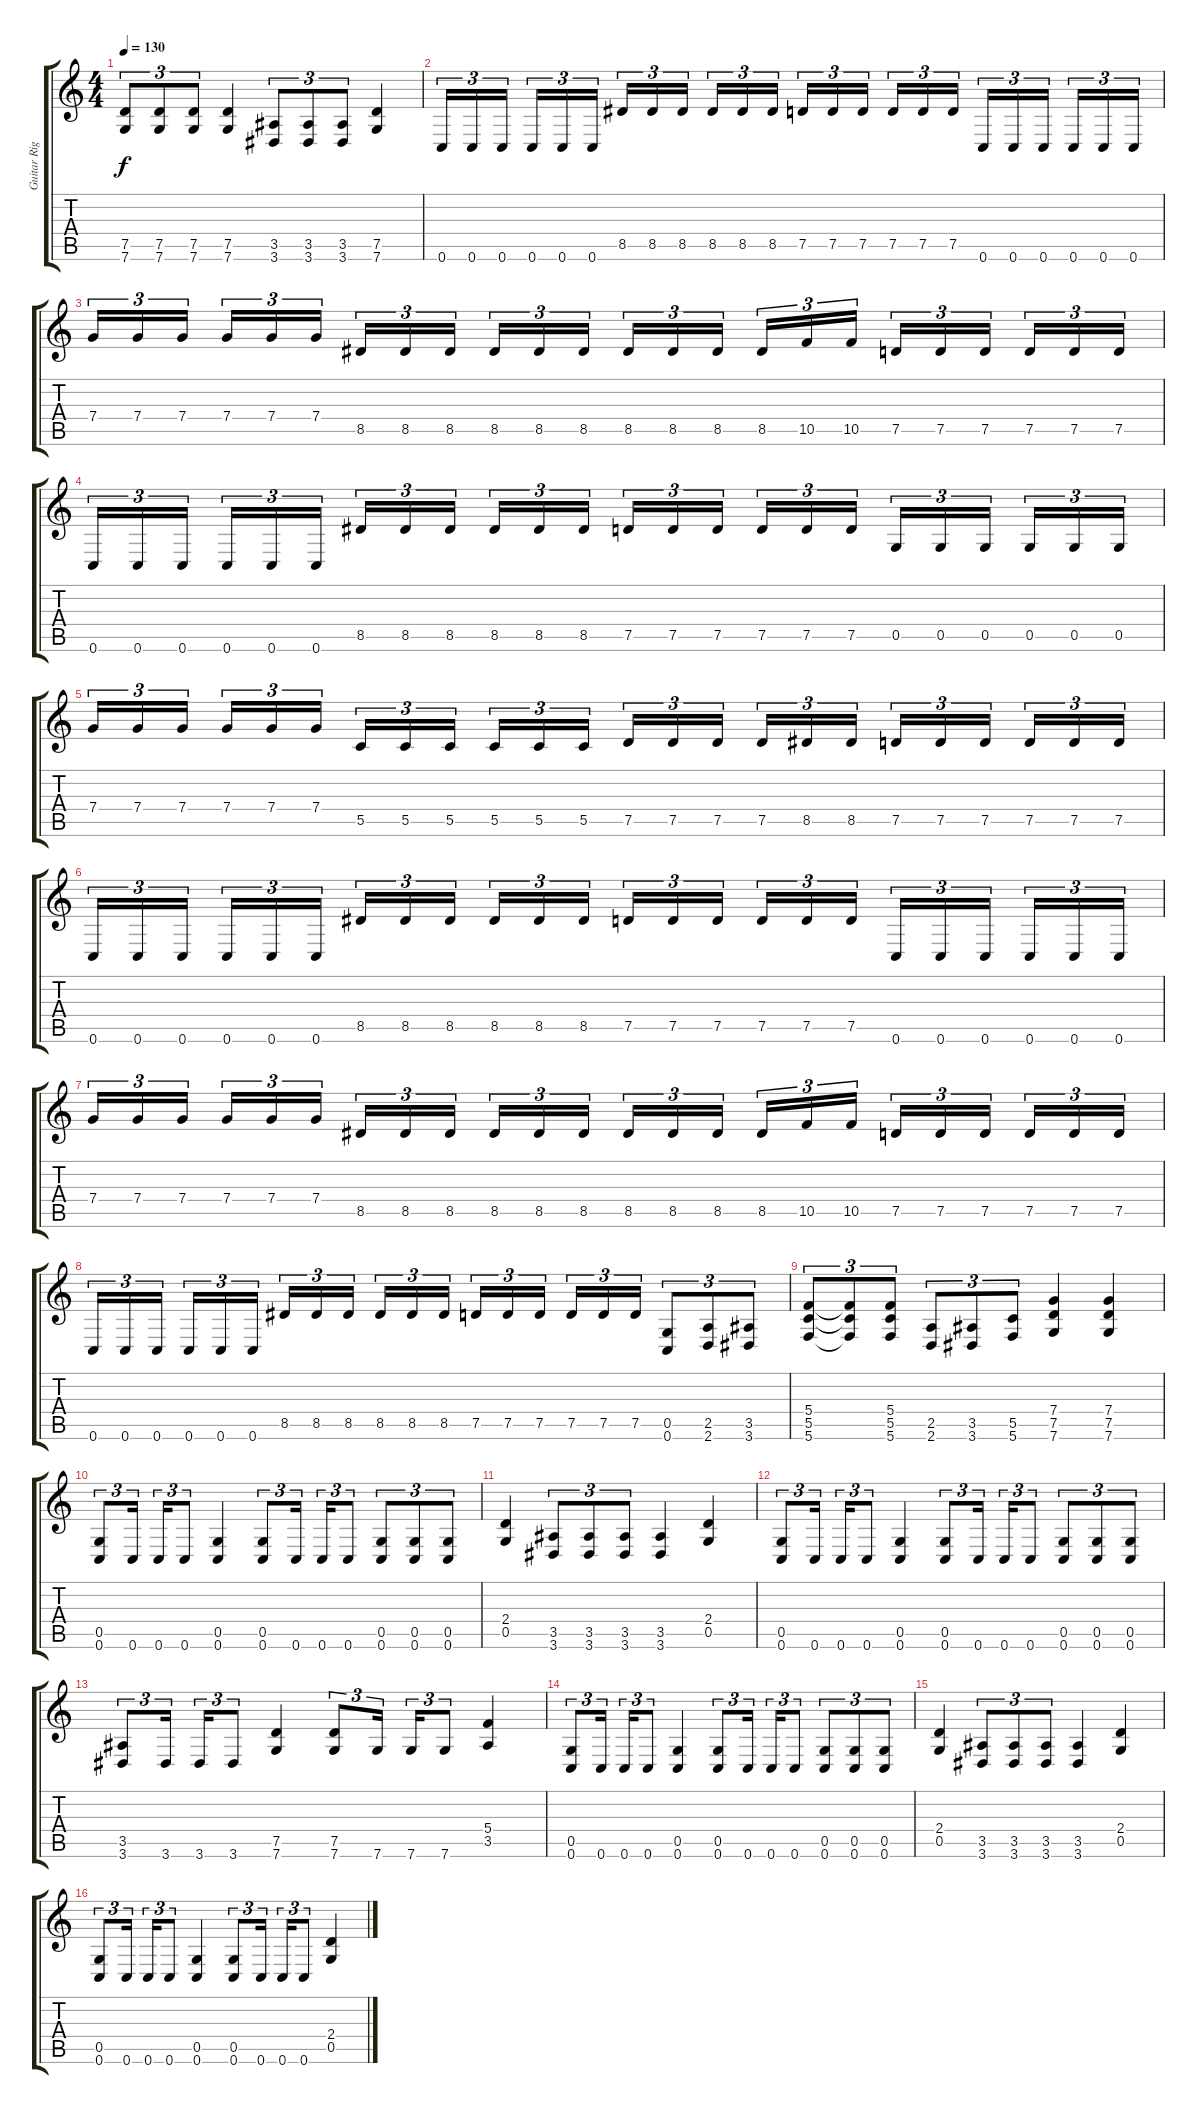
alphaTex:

\track ("Guitar Right" "Guitar Rig") {instrument distortionguitar}
\staff {score tabs}
\tuning (D4 A3 F3 C3 G2 C2) {hide}
\ts (4 4)
\tempo 130
\clef g2
\ks c
(7.5 7.6).8{tu (3 2) dy f} (7.5 7.6).8{tu (3 2)} (7.5 7.6).8{tu (3 2)} (7.5 7.6).4 (3.5 3.6).8{tu (3 2)} (3.5 3.6).8{tu (3 2)} (3.5 3.6).8{tu (3 2)} (7.5 7.6).4 |
0.6.16{tu (3 2)} 0.6.16{tu (3 2)} 0.6.16{tu (3 2)} 0.6.16{tu (3 2)} 0.6.16{tu (3 2)} 0.6.16{tu (3 2)} 8.5.16{tu (3 2)} 8.5.16{tu (3 2)} 8.5.16{tu (3 2)} 8.5.16{tu (3 2)} 8.5.16{tu (3 2)} 8.5.16{tu (3 2)} 7.5.16{tu (3 2)} 7.5.16{tu (3 2)} 7.5.16{tu (3 2)} 7.5.16{tu (3 2)} 7.5.16{tu (3 2)} 7.5.16{tu (3 2)} 0.6.16{tu (3 2)} 0.6.16{tu (3 2)} 0.6.16{tu (3 2)} 0.6.16{tu (3 2)} 0.6.16{tu (3 2)} 0.6.16{tu (3 2)} |
7.4.16{tu (3 2)} 7.4.16{tu (3 2)} 7.4.16{tu (3 2)} 7.4.16{tu (3 2)} 7.4.16{tu (3 2)} 7.4.16{tu (3 2)} 8.5.16{tu (3 2)} 8.5.16{tu (3 2)} 8.5.16{tu (3 2)} 8.5.16{tu (3 2)} 8.5.16{tu (3 2)} 8.5.16{tu (3 2)} 8.5.16{tu (3 2)} 8.5.16{tu (3 2)} 8.5.16{tu (3 2)} 8.5.16{tu (3 2)} 10.5.16{tu (3 2)} 10.5.16{tu (3 2)} 7.5.16{tu (3 2)} 7.5.16{tu (3 2)} 7.5.16{tu (3 2)} 7.5.16{tu (3 2)} 7.5.16{tu (3 2)} 7.5.16{tu (3 2)} |
0.6.16{tu (3 2)} 0.6.16{tu (3 2)} 0.6.16{tu (3 2)} 0.6.16{tu (3 2)} 0.6.16{tu (3 2)} 0.6.16{tu (3 2)} 8.5.16{tu (3 2)} 8.5.16{tu (3 2)} 8.5.16{tu (3 2)} 8.5.16{tu (3 2)} 8.5.16{tu (3 2)} 8.5.16{tu (3 2)} 7.5.16{tu (3 2)} 7.5.16{tu (3 2)} 7.5.16{tu (3 2)} 7.5.16{tu (3 2)} 7.5.16{tu (3 2)} 7.5.16{tu (3 2)} 0.5.16{tu (3 2)} 0.5.16{tu (3 2)} 0.5.16{tu (3 2)} 0.5.16{tu (3 2)} 0.5.16{tu (3 2)} 0.5.16{tu (3 2)} |
7.4.16{tu (3 2)} 7.4.16{tu (3 2)} 7.4.16{tu (3 2)} 7.4.16{tu (3 2)} 7.4.16{tu (3 2)} 7.4.16{tu (3 2)} 5.5.16{tu (3 2)} 5.5.16{tu (3 2)} 5.5.16{tu (3 2)} 5.5.16{tu (3 2)} 5.5.16{tu (3 2)} 5.5.16{tu (3 2)} 7.5.16{tu (3 2)} 7.5.16{tu (3 2)} 7.5.16{tu (3 2)} 7.5.16{tu (3 2)} 8.5.16{tu (3 2)} 8.5.16{tu (3 2)} 7.5.16{tu (3 2)} 7.5.16{tu (3 2)} 7.5.16{tu (3 2)} 7.5.16{tu (3 2)} 7.5.16{tu (3 2)} 7.5.16{tu (3 2)} |
0.6.16{tu (3 2)} 0.6.16{tu (3 2)} 0.6.16{tu (3 2)} 0.6.16{tu (3 2)} 0.6.16{tu (3 2)} 0.6.16{tu (3 2)} 8.5.16{tu (3 2)} 8.5.16{tu (3 2)} 8.5.16{tu (3 2)} 8.5.16{tu (3 2)} 8.5.16{tu (3 2)} 8.5.16{tu (3 2)} 7.5.16{tu (3 2)} 7.5.16{tu (3 2)} 7.5.16{tu (3 2)} 7.5.16{tu (3 2)} 7.5.16{tu (3 2)} 7.5.16{tu (3 2)} 0.6.16{tu (3 2)} 0.6.16{tu (3 2)} 0.6.16{tu (3 2)} 0.6.16{tu (3 2)} 0.6.16{tu (3 2)} 0.6.16{tu (3 2)} |
7.4.16{tu (3 2)} 7.4.16{tu (3 2)} 7.4.16{tu (3 2)} 7.4.16{tu (3 2)} 7.4.16{tu (3 2)} 7.4.16{tu (3 2)} 8.5.16{tu (3 2)} 8.5.16{tu (3 2)} 8.5.16{tu (3 2)} 8.5.16{tu (3 2)} 8.5.16{tu (3 2)} 8.5.16{tu (3 2)} 8.5.16{tu (3 2)} 8.5.16{tu (3 2)} 8.5.16{tu (3 2)} 8.5.16{tu (3 2)} 10.5.16{tu (3 2)} 10.5.16{tu (3 2)} 7.5.16{tu (3 2)} 7.5.16{tu (3 2)} 7.5.16{tu (3 2)} 7.5.16{tu (3 2)} 7.5.16{tu (3 2)} 7.5.16{tu (3 2)} |
0.6.16{tu (3 2)} 0.6.16{tu (3 2)} 0.6.16{tu (3 2)} 0.6.16{tu (3 2)} 0.6.16{tu (3 2)} 0.6.16{tu (3 2)} 8.5.16{tu (3 2)} 8.5.16{tu (3 2)} 8.5.16{tu (3 2)} 8.5.16{tu (3 2)} 8.5.16{tu (3 2)} 8.5.16{tu (3 2)} 7.5.16{tu (3 2)} 7.5.16{tu (3 2)} 7.5.16{tu (3 2)} 7.5.16{tu (3 2)} 7.5.16{tu (3 2)} 7.5.16{tu (3 2)} (0.5 0.6).8{tu (3 2)} (2.5 2.6).8{tu (3 2)} (3.5 3.6).8{tu (3 2)} |
(5.4 5.5 5.6).8{tu (3 2)} (5.4{t} 5.5{t} 5.6{t}).8{tu (3 2)} (5.4 5.5 5.6).8{tu (3 2)} (2.5 2.6).8{tu (3 2)} (3.5 3.6).8{tu (3 2)} (5.5 5.6).8{tu (3 2)} (7.4 7.5 7.6).4 (7.4 7.5 7.6).4 |
(0.5 0.6).8{tu (3 2)} 0.6.16{tu (3 2)} 0.6.16{tu (3 2)} 0.6.8{tu (3 2)} (0.5 0.6).4 (0.5 0.6).8{tu (3 2)} 0.6.16{tu (3 2)} 0.6.16{tu (3 2)} 0.6.8{tu (3 2)} (0.5 0.6).8{tu (3 2)} (0.5 0.6).8{tu (3 2)} (0.5 0.6).8{tu (3 2)} |
(2.4 0.5).4 (3.5 3.6).8{tu (3 2)} (3.5 3.6).8{tu (3 2)} (3.5 3.6).8{tu (3 2)} (3.5 3.6).4 (2.4 0.5).4 |
(0.5 0.6).8{tu (3 2)} 0.6.16{tu (3 2)} 0.6.16{tu (3 2)} 0.6.8{tu (3 2)} (0.5 0.6).4 (0.5 0.6).8{tu (3 2)} 0.6.16{tu (3 2)} 0.6.16{tu (3 2)} 0.6.8{tu (3 2)} (0.5 0.6).8{tu (3 2)} (0.5 0.6).8{tu (3 2)} (0.5 0.6).8{tu (3 2)} |
(3.5 3.6).8{tu (3 2)} 3.6.16{tu (3 2)} 3.6.16{tu (3 2)} 3.6.8{tu (3 2)} (7.5 7.6).4 (7.5 7.6).8{tu (3 2)} 7.6.16{tu (3 2)} 7.6.16{tu (3 2)} 7.6.8{tu (3 2)} (5.4 3.5).4 |
(0.5 0.6).8{tu (3 2)} 0.6.16{tu (3 2)} 0.6.16{tu (3 2)} 0.6.8{tu (3 2)} (0.5 0.6).4 (0.5 0.6).8{tu (3 2)} 0.6.16{tu (3 2)} 0.6.16{tu (3 2)} 0.6.8{tu (3 2)} (0.5 0.6).8{tu (3 2)} (0.5 0.6).8{tu (3 2)} (0.5 0.6).8{tu (3 2)} |
(2.4 0.5).4 (3.5 3.6).8{tu (3 2)} (3.5 3.6).8{tu (3 2)} (3.5 3.6).8{tu (3 2)} (3.5 3.6).4 (2.4 0.5).4 |
(0.5 0.6).8{tu (3 2)} 0.6.16{tu (3 2)} 0.6.16{tu (3 2)} 0.6.8{tu (3 2)} (0.5 0.6).4 (0.5 0.6).8{tu (3 2)} 0.6.16{tu (3 2)} 0.6.16{tu (3 2)} 0.6.8{tu (3 2)} (2.4 0.5).4
